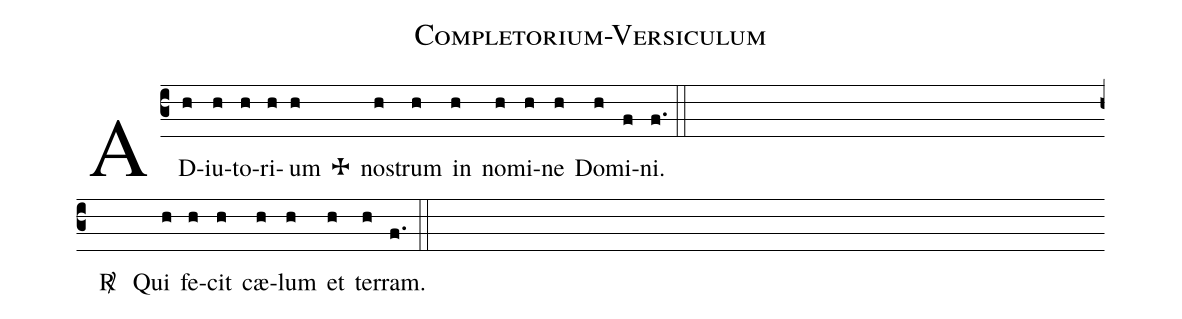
name:Completorium-Versiculum;
%%
(c3) AD(h)iu(h)to(h)ri(h)um(h) <v>\grecross</v>() no(h)strum(h) in(h) no(h)mi(h)ne(h) Do(h)mi(f)ni.(f.) (::Z)
<sp>R/</sp>() ~Qui(h) fe(h)cit(h) cæ(h)lum(h) et(h) ter(h)ram.(f.) (::)
